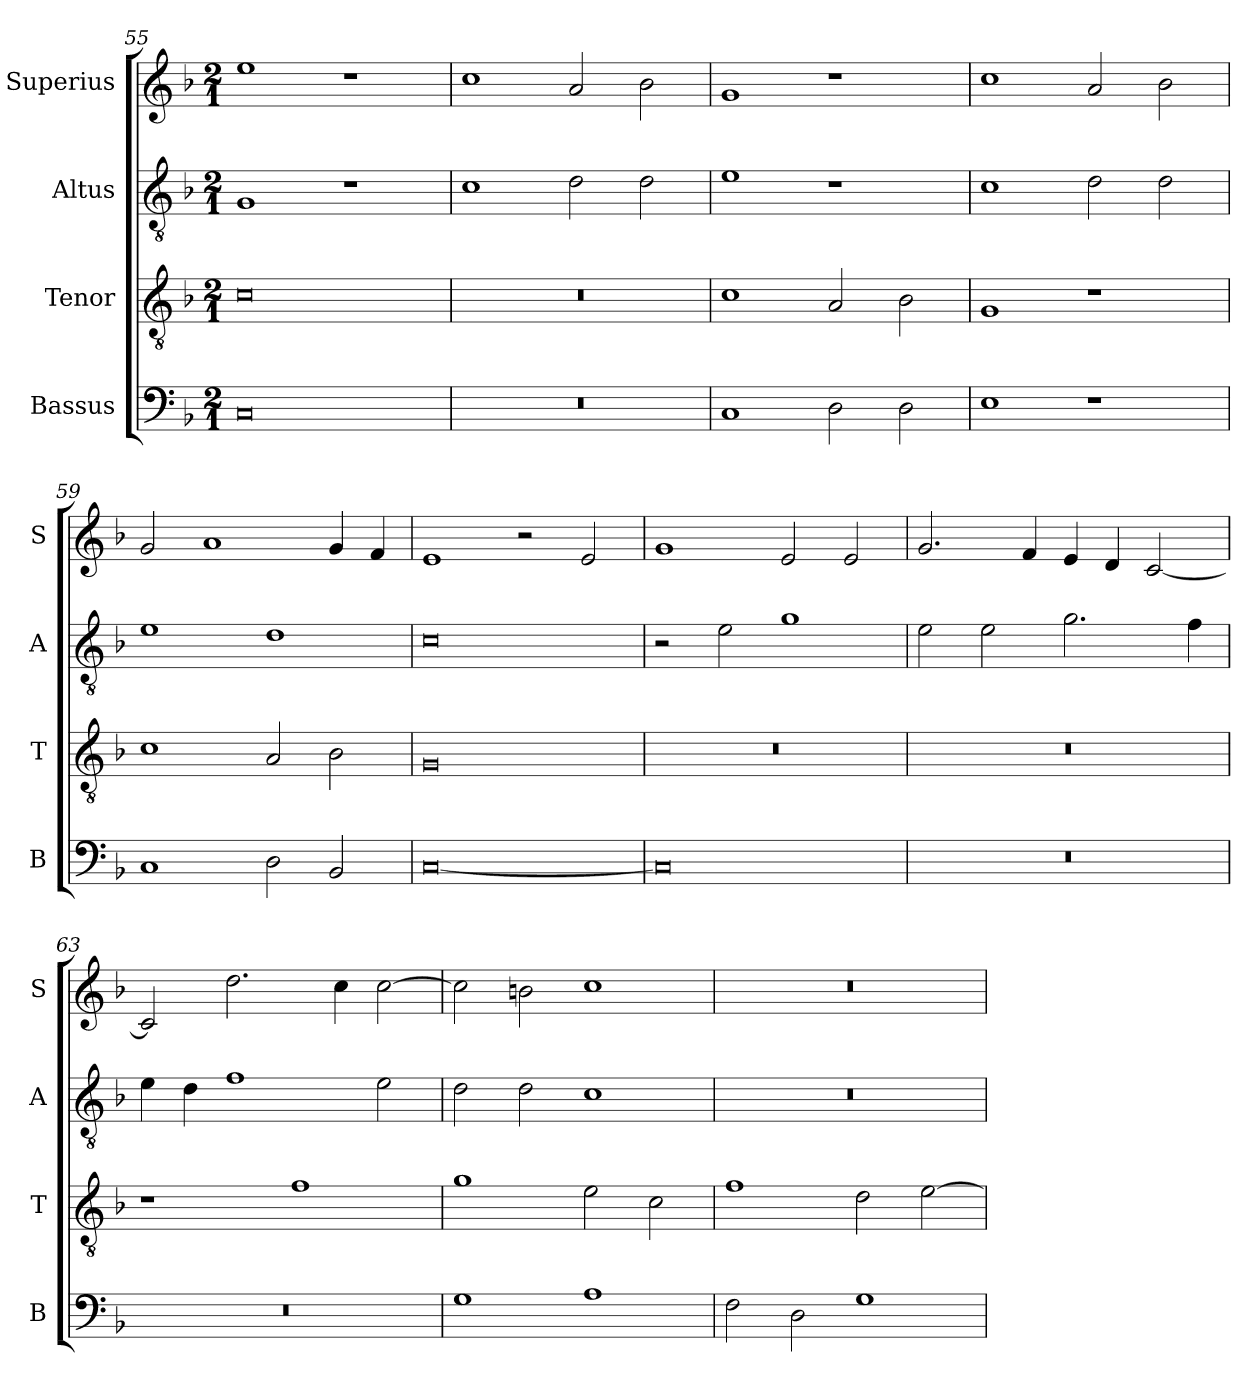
**kern	**kern	**kern	**kern
*part4	*part3	*part2	*part1
*staff4	*staff3	*staff2	*staff1
*I"Bassus	*I"Tenor	*I"Altus	*I"Superius
*I'B	*I'T	*I'A	*I'S
*clefF4	*clefGv2	*clefGv2	*clefG2
*k[b-]	*k[b-]	*k[b-]	*k[b-]
*F:	*F:	*F:	*F:
*M2/1	*M2/1	*M2/1	*M2/1
=55	=55	=55	=55
0C	0c	1G	1ee
.	.	1r	1r
=56	=56	=56	=56
0r	0r	1c	1cc
.	.	2d	2a
.	.	2d	2b-
=57	=57	=57	=57
1C	1c	1e	1g
2D	2A	1r	1r
2D	2B-	.	.
=58	=58	=58	=58
1E	1G	1c	1cc
1r	1r	2d	2a
.	.	2d	2b-
=59	=59	=59	=59
1C	1c	1e	2g
.	.	.	1a
2D	2A	1d	.
2BB-	2B-	.	4g
.	.	.	4f
=60	=60	=60	=60
[0C	0G	0c	1e
.	.	.	2r
.	.	.	2e
=61	=61	=61	=61
0C]	0r	2r	1g
.	.	2e	.
.	.	1g	2e
.	.	.	2e
=62	=62	=62	=62
0r	0r	2e	2.g
.	.	2e	.
.	.	.	4f
.	.	2.g	4e
.	.	.	4d
.	.	.	[2c
.	.	4f	.
=63	=63	=63	=63
0r	1r	4e	2c]
.	.	4d	.
.	.	1f	2.dd
.	1f	.	.
.	.	.	4cc
.	.	2e	[2cc
=64	=64	=64	=64
1G	1g	2d	2cc]
.	.	2d	2bn
1A	2e	1c	1cc
.	2c	.	.
=65	=65	=65	=65
2F	1f	0r	0r
2D	.	.	.
1G	2d	.	.
.	[2e	.	.
=	=	=	=
*-	*-	*-	*-
